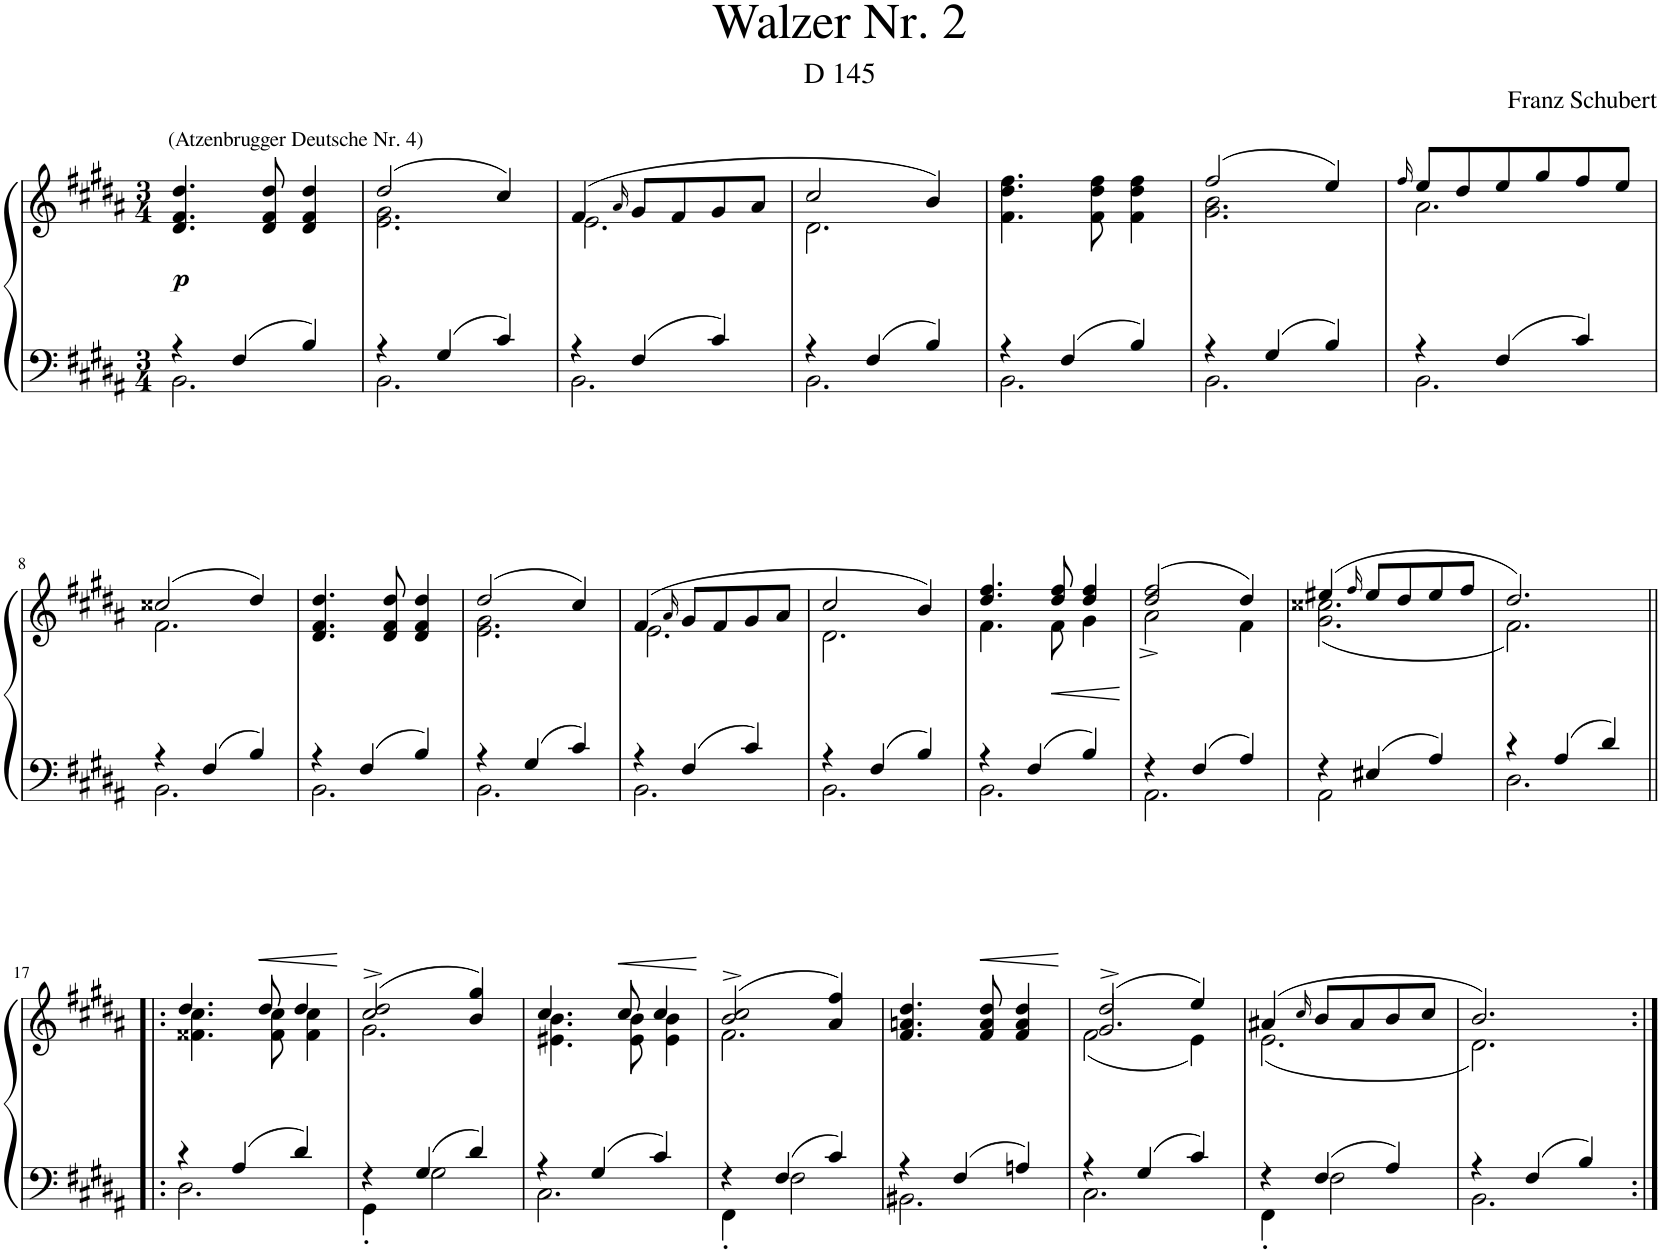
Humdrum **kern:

**kern	**kern	**dynam
*part1	*part1	*part1
*staff2	*staff1	*staff1/2
*I"Piano	*	*
*I'Pno.	*	*
*clefF4	*clefG2	*
*k[f#c#g#d#a#]	*k[f#c#g#d#a#]	*
*M3/4	*M3/4	*
=1	=1	=1
*^	*	*
!	!	!LO:TX:a:t=(Atzenbrugger Deutsche Nr. 4)	!
!	!	!	!LO:DY:b
4r	2.BB\	4.d#/ 4.f#/ 4.dd#/	p
4F#/	.	.	.
.	.	8d#/ 8f#/ 8dd#/	.
4B/	.	4d#/ 4f#/ 4dd#/	.
=2	=2	=2	=2
*	*	*^	*
4r	2.BB\	(2dd#/	2.e\ 2.g#\	.
4G#/	.	.	.	.
4c#/	.	4cc#/)	.	.
=3	=3	=3	=3	=3
4r	2.BB\	(4f#/	2.e\	.
.	.	16qa#/	.	.
4F#/	.	8g#/L	.	.
.	.	8f#/	.	.
4c#/	.	8g#/	.	.
.	.	8a#/J	.	.
=4	=4	=4	=4	=4
4r	2.BB\	2cc#/	2.d#\	.
4F#/	.	.	.	.
4B/	.	4b/)	.	.
*	*	*v	*v	*
=5	=5	=5	=5
4r	2.BB\	4.f#\ 4.dd#\ 4.ff#\	.
4F#/	.	.	.
.	.	8f#\ 8dd#\ 8ff#\	.
4B/	.	4f#\ 4dd#\ 4ff#\	.
=6	=6	=6	=6
*	*	*^	*
4r	2.BB\	(2ff#/	2.g#\ 2.b\	.
4G#/	.	.	.	.
4B/	.	4ee/)	.	.
=7	=7	=7	=7	=7
.	.	16qff#/	.	.
4r	2.BB\	8ee/L	2.a#\	.
.	.	8dd#/	.	.
4F#/	.	8ee/	.	.
.	.	8gg#/	.	.
4c#/	.	8ff#/	.	.
.	.	8ee/J	.	.
!!LO:LB:g=z	!!
=8	=8	=8	=8	=8
4r	2.BB\	(2cc##X/	2.f#\	.
4F#/	.	.	.	.
4B/	.	4dd#/)	.	.
*	*	*v	*v	*
=9	=9	=9	=9
4r	2.BB\	4.d#/ 4.f#/ 4.dd#/	.
4F#/	.	.	.
.	.	8d#/ 8f#/ 8dd#/	.
4B/	.	4d#/ 4f#/ 4dd#/	.
=10	=10	=10	=10
*	*	*^	*
4r	2.BB\	(2dd#/	2.e\ 2.g#\	.
4G#/	.	.	.	.
4c#/	.	4cc#/)	.	.
=11	=11	=11	=11	=11
4r	2.BB\	(4f#/	2.e\	.
.	.	16qa#/	.	.
4F#/	.	8g#/L	.	.
.	.	8f#/	.	.
4c#/	.	8g#/	.	.
.	.	8a#/J	.	.
=12	=12	=12	=12	=12
4r	2.BB\	2cc#/	2.d#\	.
4F#/	.	.	.	.
4B/	.	4b/)	.	.
=13	=13	=13	=13	=13
4r	2.BB\	4.dd#/ 4.ff#/	4.f#\	.
4F#/	.	.	.	.
!	!	!	!	!LO:HP:b
.	.	8dd#/ 8ff#/	8f#\	<
4B/	.	4dd#/ 4ff#/	4g#\	.
*v	*v	*	*	*
*	*v	*v	*
.	.	[
=14	=14	=14
*^	*^	*
4r	2.AA#\	(2dd#/ 2ff#/	2a#^\	.
4F#/	.	.	.	.
4A#/	.	4dd#/)	4f#\	.
=15	=15	=15	=15	=15
4r	2AA#\	(4ee#X/	(2.g#\ 2.cc##X\	.
.	.	16qff#/	.	.
4E#X/	.	8ee#/L	.	.
.	.	8dd#/	.	.
4A#/	4ryy	8ee#/	.	.
.	.	8ff#/J	.	.
=16	=16	=16	=16	=16
4r	2.D#\	2.dd#/)	2.f#\)	.
4A#/	.	.	.	.
4d#/	.	.	.	.
!!LO:LB:g=z	!!
=17!|:	=17!|:	=17!|:	=17!|:	=17!|:
4r	2.D#\	4.dd#/	4.f##X\ 4.cc#\	.
4A#/	.	.	.	.
!	!	!	!	!LO:HP:b
.	.	8dd#/	8f##\ 8cc#\	<
4d#/	.	4dd#/	4f##\ 4cc#\	.
*v	*v	*	*	*
*	*v	*v	*
.	.	[
=18	=18	=18
*^	*^	*
4r	4GG#'\	(2cc#/^ 2dd#/^	2.g#\	.
4G#/	2G#\	.	.	.
4d#/	.	4b/ 4gg#/)	.	.
=19	=19	=19	=19	=19
4r	2.C#\	4.cc#/	4.e#X\ 4.b\	.
4G#/	.	.	.	.
!	!	!	!	!LO:HP:b
.	.	8cc#/	8e#\ 8b\	<
4c#/	.	4cc#/	4e#\ 4b\	.
*v	*v	*	*	*
*	*v	*v	*
.	.	[
=20	=20	=20
*^	*^	*
4r	4FF#'\	(2b/^ 2cc#/^	2.f#\	.
4F#/	2F#\	.	.	.
4c#/	.	4a#/ 4ff#/)	.	.
*	*	*v	*v	*
=21	=21	=21	=21
4r	2.BB#X\	4.f#/ 4.an/ 4.dd#/	.
4F#/	.	.	.
!	!	!	!LO:HP:b
.	.	8f#/ 8a/ 8dd#/	<
4An/	.	4f#/ 4a/ 4dd#/	.
*v	*v	*	*
.	.	[
=22	=22	=22
*^	*^	*
*	*	*	*^	*
4r	2.C#\	(2dd#^/	2.g#/	(2f#\	.
4G#/	.	.	.	.	.
4c#/	.	4ee/)	.	4e\)	.
*	*	*	*v	*v	*
=23	=23	=23	=23	=23
4r	4FF#'\	(4a#X/	(2.e\	.
.	.	16qcc#/	.	.
4F#/	2F#\	8b/L	.	.
.	.	8a#/	.	.
4A#/	.	8b/	.	.
.	.	8cc#/J	.	.
=24	=24	=24	=24	=24
4r	2.BB\	2.b/)	2.d#\)	.
4F#/	.	.	.	.
4B/	.	.	.	.
*v	*v	*	*	*
*	*v	*v	*
=:|!	=:|!	=:|!
*-	*-	*-
